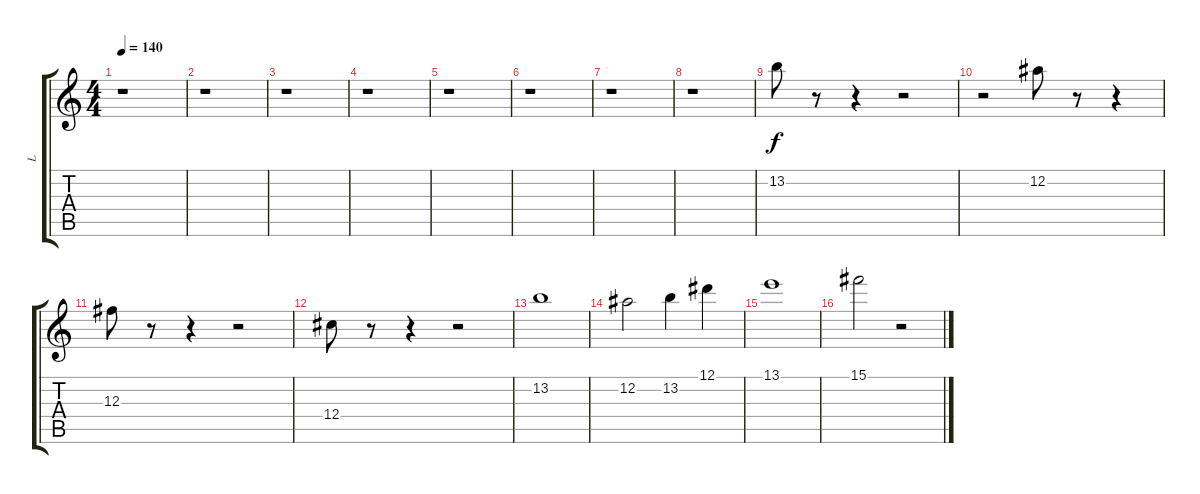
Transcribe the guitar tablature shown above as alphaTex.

\track ("L" "L") {instrument distortionguitar}
\staff {score tabs}
\tuning (Eb4 Bb3 Gb3 Db3 Ab2 Eb2) {hide}
\ts (4 4)
\tempo 140
\clef g2
\ks c
r.1{dy f instrument distortionguitar} |
r.1 |
r.1 |
r.1 |
r.1 |
r.1 |
r.1 |
r.1 |
13.2.8 r.8 r.4 r.2 |
r.2 12.2.8 r.8 r.4 |
12.3.8 r.8 r.4 r.2 |
12.4.8 r.8 r.4 r.2 |
13.2.1 |
12.2.2 13.2.4 12.1.4 |
13.1.1 |
15.1.2 r.2
